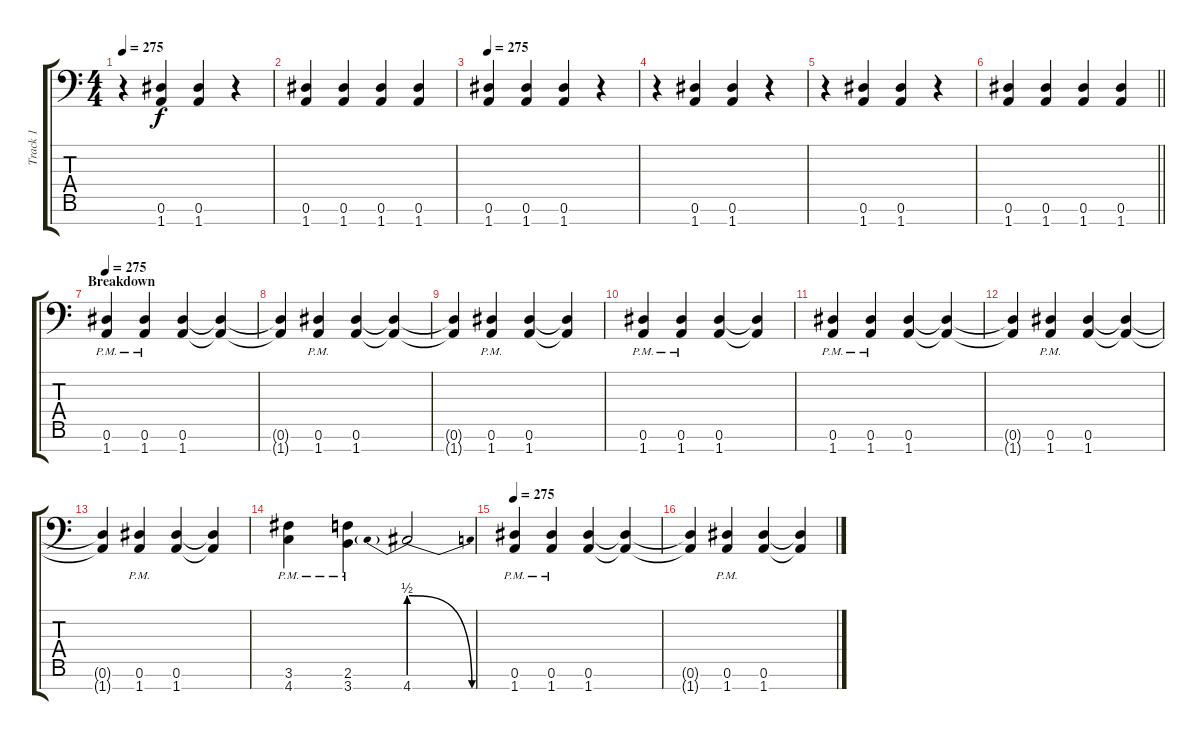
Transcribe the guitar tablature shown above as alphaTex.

\track ("Track 1" "Track 1") {instrument distortionguitar}
\staff {score tabs}
\tuning (Eb4 Bb3 Gb3 Db3 Ab2 Eb2 Ab1) {hide}
\ts (4 4)
\tempo 275
\clef f4
\ks c
r.4{dy f} (0.6 1.7).4 (0.6 1.7).4 r.4 |
(0.6 1.7).4 (0.6 1.7).4 (0.6 1.7).4 (0.6 1.7).4 |
\tempo 275
(0.6 1.7).4 (0.6 1.7).4 (0.6 1.7).4 r.4 |
r.4 (0.6 1.7).4 (0.6 1.7).4 r.4 |
r.4 (0.6 1.7).4 (0.6 1.7).4 r.4 |
\barLineRight lightlight
(0.6 1.7).4 (0.6 1.7).4 (0.6 1.7).4 (0.6 1.7).4 |
\section ("" "Breakdown")
\tempo 275
(0.6{pm} 1.7{pm}).4 (0.6{pm} 1.7{pm}).4 (0.6 1.7).4 (0.6{t} 1.7{t}).4 |
(0.6{t} 1.7{t}).4 (0.6{pm} 1.7{pm}).4 (0.6 1.7).4 (0.6{t} 1.7{t}).4 |
(0.6{t} 1.7{t}).4 (0.6{pm} 1.7{pm}).4 (0.6 1.7).4 (0.6{t} 1.7{t}).4 |
(0.6{pm} 1.7{pm}).4 (0.6{pm} 1.7{pm}).4 (0.6 1.7).4 (0.6{t} 1.7{t}).4 |
(0.6{pm} 1.7{pm}).4 (0.6{pm} 1.7{pm}).4 (0.6 1.7).4 (0.6{t} 1.7{t}).4 |
(0.6{t} 1.7{t}).4 (0.6{pm} 1.7{pm}).4 (0.6 1.7).4 (0.6{t} 1.7{t}).4 |
(0.6{t} 1.7{t}).4 (0.6{pm} 1.7{pm}).4 (0.6 1.7).4 (0.6{t} 1.7{t}).4 |
(3.6{pm} 4.7{pm}).4 (2.6{pm} 3.7{pm}).4 4.7{be (prebendrelease 0 2 60 0)}.2 |
\tempo 275
(0.6{pm} 1.7{pm}).4 (0.6{pm} 1.7{pm}).4 (0.6 1.7).4 (0.6{t} 1.7{t}).4 |
(0.6{t} 1.7{t}).4 (0.6{pm} 1.7{pm}).4 (0.6 1.7).4 (0.6{t} 1.7{t}).4
